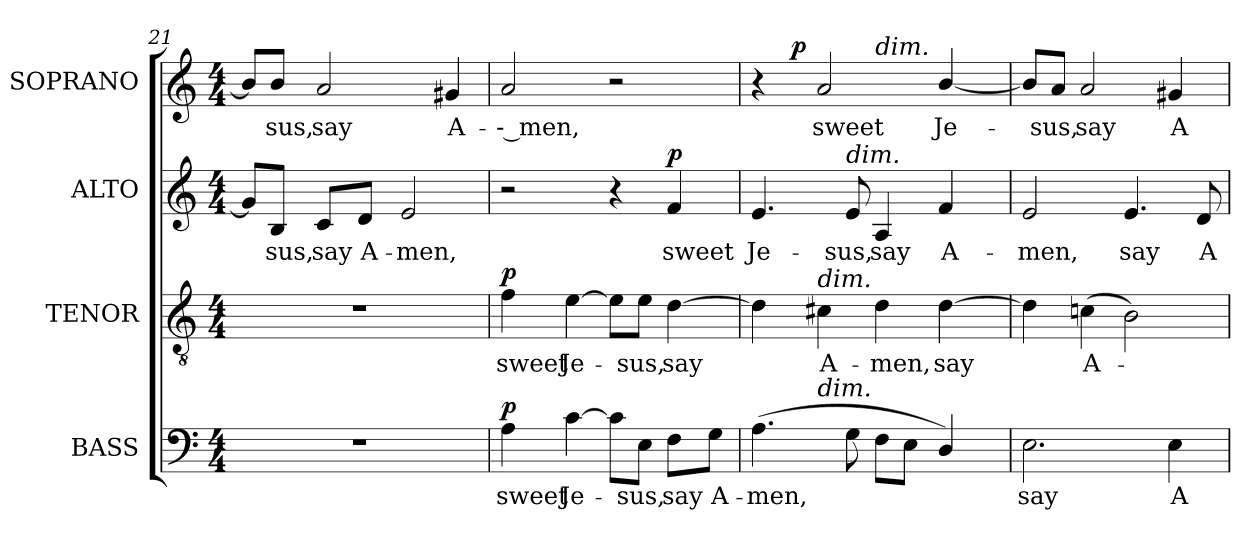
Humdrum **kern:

**kern	**text	**dynam	**kern	**text	**dynam	**kern	**text	**dynam	**kern	**text	**dynam
*part4	*part4	*part4	*part3	*part3	*part3	*part2	*part2	*part2	*part1	*part1	*part1
*staff4	*staff4	*staff4	*staff3	*staff3	*staff3	*staff2	*staff2	*staff2	*staff1	*staff1	*staff1
*I"BASS	*	*	*I"TENOR	*	*	*I"ALTO	*	*	*I"SOPRANO	*	*
*I'B.	*	*	*I'T.	*	*	*I'A.	*	*	*I'S.	*	*
*clefF4	*	*	*clefGv2	*	*	*clefG2	*	*	*clefG2	*	*
*	*	*	*ITrd7c12	*	*	*	*	*	*	*	*
*k[]	*	*	*k[]	*	*	*k[]	*	*	*k[]	*	*
*C:	*	*	*C:	*	*	*C:	*	*	*C:	*	*
*M4/4	*	*	*M4/4	*	*	*M4/4	*	*	*M4/4	*	*
=21	=21	=21	=21	=21	=21	=21	=21	=21	=21	=21	=21
1r	.	.	1r	.	.	8gi/L]	.	.	8bi/L]	.	.
!	!	!	!	!	!	!	!LO:LY:b:color=#000000	!	!	!	!
!	!	!	!	!	!	!	!	!	!	!LO:LY:b:color=#000000	!
.	.	.	.	.	.	8Bi/J	-sus,	.	8bi/J	-sus,	.
!	!	!	!	!	!	!	!LO:LY:b:color=#000000	!	!	!	!
!	!	!	!	!	!	!	!	!	!	!LO:LY:b:color=#000000	!
.	.	.	.	.	.	8ci/L	say	.	2ai/	say	.
!	!	!	!	!	!	!	!LO:LY:b:color=#000000	!	!	!	!
.	.	.	.	.	.	8di/J	A-	.	.	.	.
!	!	!	!	!	!	!	!LO:LY:b:color=#000000	!	!	!	!
.	.	.	.	.	.	2ei/	-men,	.	.	.	.
!	!	!	!	!	!	!	!	!	!	!LO:LY:b:color=#000000	!
.	.	.	.	.	.	.	.	.	4g#Xi/	A-	.
!!LO:LB:g=z
=22	=22	=22	=22	=22	=22	=22	=22	=22	=22	=22	=22
!	!LO:LY:b:color=#000000	!	!	!	!	!	!	!	!	!	!
!	!	!	!	!LO:LY:b:color=#000000	!	!	!	!	!	!	!
!	!	!	!	!	!	!	!	!	!	!LO:LY:b:color=#000000	!
4Ai\	sweet	p	4Fi\	sweet	p	2r	.	.	2ai/	-- men,	.
!	!LO:LY:b:color=#000000	!	!	!	!	!	!	!	!	!	!
!	!	!	!	!LO:LY:b:color=#000000	!	!	!	!	!	!	!
[4ci\	Je-	.	[4Ei\	Je-	.	.	.	.	.	.	.
8ci\L]	.	.	8Ei\L]	.	.	4r	.	.	2r	.	.
!	!LO:LY:b:color=#000000	!	!	!	!	!	!	!	!	!	!
!	!	!	!	!LO:LY:b:color=#000000	!	!	!	!	!	!	!
8Ei\J	-sus,	.	8Ei\J	-sus,	.	.	.	.	.	.	.
!	!LO:LY:b:color=#000000	!	!	!	!	!	!	!	!	!	!
!	!	!	!	!LO:LY:b:color=#000000	!	!	!	!	!	!	!
!	!	!	!	!	!	!	!LO:LY:b:color=#000000	!	!	!	!
8Fi\L	say	.	[4Di\	say	.	4fi/	sweet	p	.	.	.
!	!LO:LY:b:color=#000000	!	!	!	!	!	!	!	!	!	!
8Gi\J	A-	.	.	.	.	.	.	.	.	.	.
=23	=23	=23	=23	=23	=23	=23	=23	=23	=23	=23	=23
!	!LO:LY:b:color=#000000	!	!	!	!	!	!	!	!	!	!
!	!	!	!	!	!	!	!LO:LY:b:color=#000000	!	!	!	!
*^	*	*	*	*	*	*	*	*	*^	*	*
*	*	*	*	*	*	*	*	*	*	*	*^	*	*
(4.Ai\	4ryy	-men,	.	4Di\]	.	.	4.ei/	Je-	.	4r	8ryy	2ryy	.	.
.	.	.	.	.	.	.	.	.	.	.	64ryy	.	.	.
.	.	.	.	.	.	.	.	.	.	.	512.ryy	.	.	.
.	.	.	.	.	.	.	.	.	.	.	2ryy	.	.	p
!	!	!	!	!	!LO:LY:b:color=#000000	!	!	!	!	!	!	!	!	!
!	!	!	!	!LO:TX:a:i:t=dim.	!	!	!	!	!	!	!	!	!	!
!	!LO:TX:a:i:t=dim.	!	!	!	!	!	!	!	!	!	!	!	!	!
!	!	!	!	!	!	!	!	!	!	!	!	!	!LO:LY:b:color=#000000	!
.	2.ryy	.	.	4C#Xi\	A-	.	.	.	.	2ai/	.	.	sweet	.
!	!	!	!	!	!	!	!LO:TX:a:i:t=dim.	!	!	!	!	!	!	!
!	!	!	!	!	!	!	!	!LO:LY:b:color=#000000	!	!	!	!	!	!
8Gi\	.	.	.	.	.	.	8ei/	-sus,	.	.	.	.	.	.
!	!	!	!	!	!LO:LY:b:color=#000000	!	!	!	!	!	!	!	!	!
!	!	!	!	!	!	!	!	!	!	!	!	!LO:TX:a:i:t=dim.	!	!
!	!	!	!	!	!	!	!	!LO:LY:b:color=#000000	!	!	!	!	!	!
8Fi\L	.	.	.	4Di\	-men,	.	4Ai/	say	.	.	.	2ryy	.	.
8Ei\J	.	.	.	.	.	.	.	.	.	.	.	.	.	.
.	.	.	.	.	.	.	.	.	.	.	4ryy	.	.	.
!	!	!	!	!	!LO:LY:b:color=#000000	!	!	!	!	!	!	!	!	!
!	!	!	!	!	!	!	!	!LO:LY:b:color=#000000	!	!	!	!	!	!
!	!	!	!	!	!	!	!	!	!	!	!	!	!LO:LY:b:color=#000000	!
4Di/)	.	.	.	[4Di\	say	.	4fi/	A-	.	[4bi/	.	.	Je-	.
.	.	.	.	.	.	.	.	.	.	.	16ryy	.	.	.
.	.	.	.	.	.	.	.	.	.	.	32ryy	.	.	.
.	.	.	.	.	.	.	.	.	.	.	128ryy	.	.	.
.	.	.	.	.	.	.	.	.	.	.	256ryy	.	.	.
.	.	.	.	.	.	.	.	.	.	.	1024ryy	.	.	.
*v	*v	*	*	*	*	*	*	*	*	*v	*v	*v	*	*
=24	=24	=24	=24	=24	=24	=24	=24	=24	=24	=24	=24
*^	*	*	*	*	*	*	*	*	*^	*	*
*	*	*	*	*	*	*	*	*	*	*	*^	*	*
!	!	!LO:LY:b:color=#000000	!	!	!	!	!	!	!	!	!	!	!	!
*v	*v	*	*	*	*	*	*	*	*	*v	*v	*v	*	*
*^	*	*	*	*	*	*	*	*	*^	*	*
*	*	*	*	*	*	*	*	*	*	*	*^	*	*
!	!	!	!	!	!	!	!	!LO:LY:b:color=#000000	!	!	!	!	!	!
*v	*v	*	*	*	*	*	*	*	*	*v	*v	*v	*	*
2.Ei\	say	.	4Di\]	.	.	2ei/	-men,	.	8bi/L]	.	.
!	!	!	!	!	!	!	!	!	!	!LO:LY:b:color=#000000	!
.	.	.	.	.	.	.	.	.	8ai/J	-sus,	.
!	!	!	!	!LO:LY:b:color=#000000	!	!	!	!	!	!	!
!	!	!	!	!	!	!	!	!	!	!LO:LY:b:color=#000000	!
.	.	.	(4Cni\	A-	.	.	.	.	2ai/	say	.
!	!	!	!	!	!	!	!LO:LY:b:color=#000000	!	!	!	!
.	.	.	2BBi\)	.	.	4.ei/	say	.	.	.	.
!	!LO:LY:b:color=#000000	!	!	!	!	!	!	!	!	!	!
!	!	!	!	!	!	!	!	!	!	!LO:LY:b:color=#000000	!
4Ei\	A-	.	.	.	.	.	.	.	4g#Xi/	A-	.
!	!	!	!	!	!	!	!LO:LY:b:color=#000000	!	!	!	!
.	.	.	.	.	.	8di/	A-	.	.	.	.
=	=	=	=	=	=	=	=	=	=	=	=
*-	*-	*-	*-	*-	*-	*-	*-	*-	*-	*-	*-
